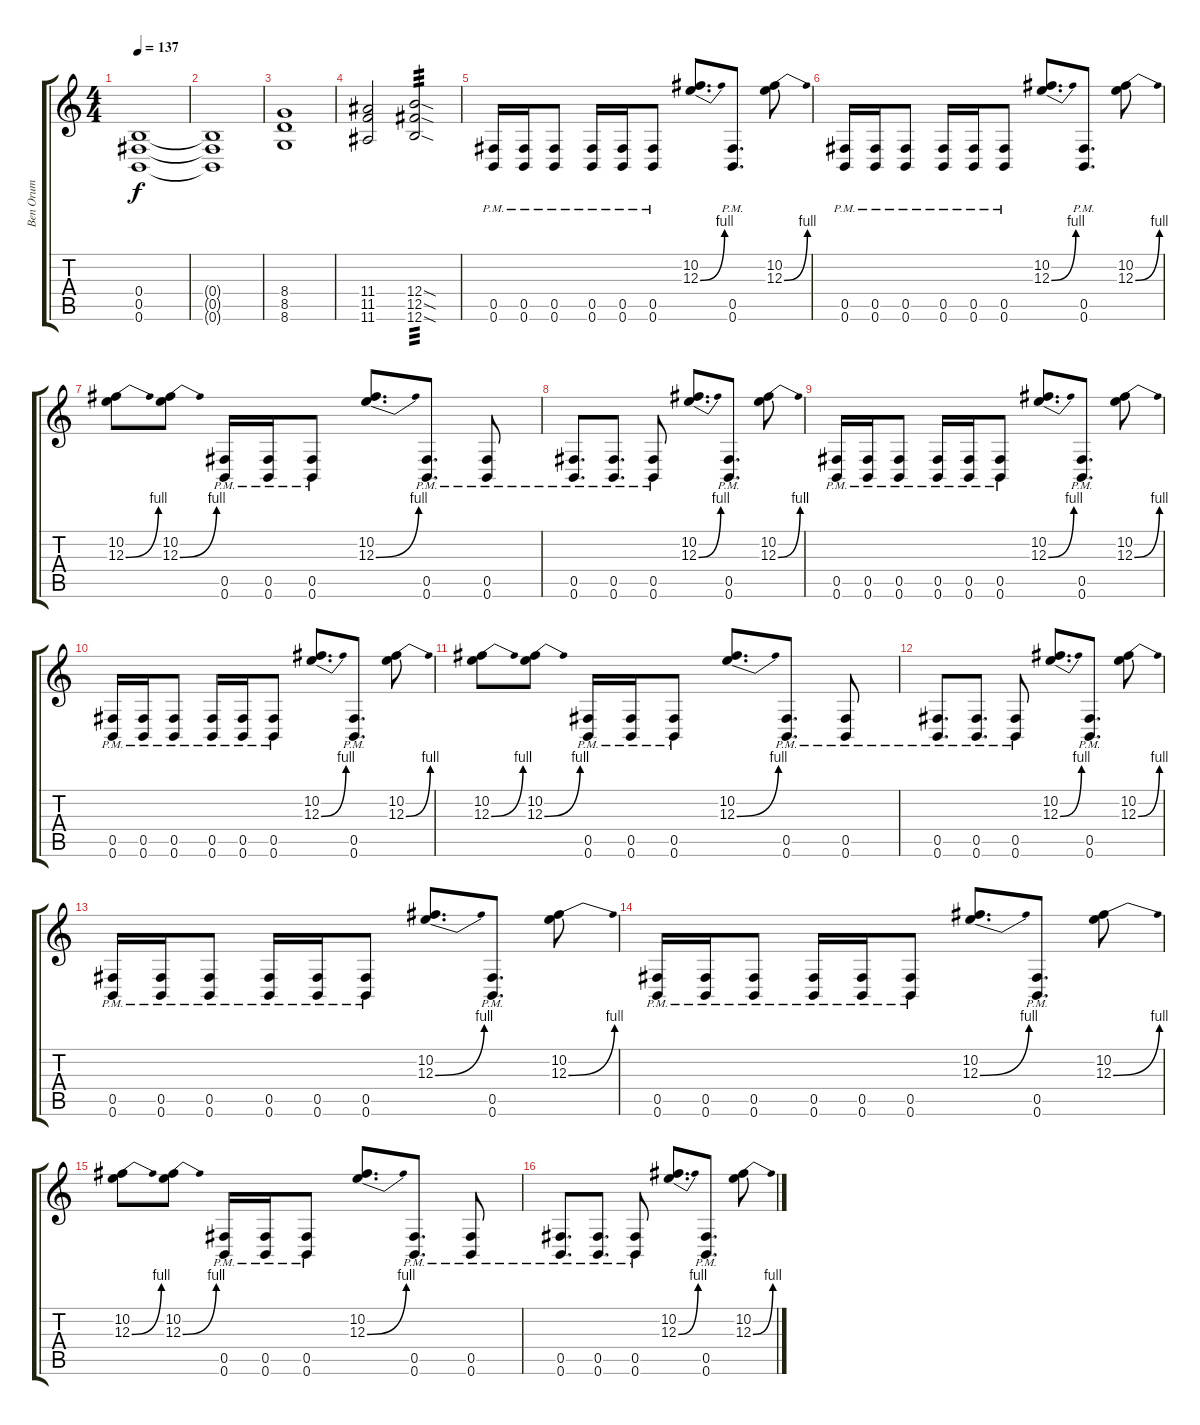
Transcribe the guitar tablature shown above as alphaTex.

\track ("Ben Orum" "Ben Orum") {instrument distortionguitar}
\staff {score tabs}
\tuning (Db4 Ab3 E3 B2 Gb2 B1) {hide}
\ts (4 4)
\tempo 137
\clef g2
\ks c
(0.4 0.5 0.6).1{dy f} |
(0.4{t} 0.5{t} 0.6{t}).1 |
(8.4 8.5 8.6).1 |
(11.4 11.5 11.6).2 (12.4{sod} 12.5{sod} 12.6{sod}).2{tp 3 instrument guitarfretnoise} |
(0.5{pm} 0.6{pm}).16{instrument distortionguitar} (0.5{pm} 0.6{pm}).16 (0.5{pm} 0.6{pm}).8 (0.5{pm} 0.6{pm}).16 (0.5{pm} 0.6{pm}).16 (0.5{pm} 0.6{pm}).8 (10.2 12.3{be (bend 0 0 60 4)}).8{d} (0.5{pm} 0.6{pm}).8{d} (10.2 12.3{be (bend 0 0 60 4)}).8 |
(0.5{pm} 0.6{pm}).16 (0.5{pm} 0.6{pm}).16 (0.5{pm} 0.6{pm}).8 (0.5{pm} 0.6{pm}).16 (0.5{pm} 0.6{pm}).16 (0.5{pm} 0.6{pm}).8 (10.2 12.3{be (bend 0 0 60 4)}).8{d} (0.5{pm} 0.6{pm}).8{d} (10.2 12.3{be (bend 0 0 60 4)}).8 |
(10.2 12.3{be (bend 0 0 60 4)}).8 (10.2 12.3{be (bend 0 0 60 4)}).8 (0.5{pm} 0.6{pm}).16 (0.5{pm} 0.6{pm}).16 (0.5{pm} 0.6{pm}).8 (10.2 12.3{be (bend 0 0 60 4)}).8{d} (0.5{pm} 0.6{pm}).8{d} (0.5{pm} 0.6{pm}).8 |
(0.5{pm} 0.6{pm}).8{d} (0.5{pm} 0.6{pm}).8{d} (0.5{pm} 0.6{pm}).8 (10.2 12.3{be (bend 0 0 60 4)}).8{d} (0.5{pm} 0.6{pm}).8{d} (10.2 12.3{be (bend 0 0 60 4)}).8 |
(0.5{pm} 0.6{pm}).16 (0.5{pm} 0.6{pm}).16 (0.5{pm} 0.6{pm}).8 (0.5{pm} 0.6{pm}).16 (0.5{pm} 0.6{pm}).16 (0.5{pm} 0.6{pm}).8 (10.2 12.3{be (bend 0 0 60 4)}).8{d} (0.5{pm} 0.6{pm}).8{d} (10.2 12.3{be (bend 0 0 60 4)}).8 |
(0.5{pm} 0.6{pm}).16 (0.5{pm} 0.6{pm}).16 (0.5{pm} 0.6{pm}).8 (0.5{pm} 0.6{pm}).16 (0.5{pm} 0.6{pm}).16 (0.5{pm} 0.6{pm}).8 (10.2 12.3{be (bend 0 0 60 4)}).8{d} (0.5{pm} 0.6{pm}).8{d} (10.2 12.3{be (bend 0 0 60 4)}).8 |
(10.2 12.3{be (bend 0 0 60 4)}).8 (10.2 12.3{be (bend 0 0 60 4)}).8 (0.5{pm} 0.6{pm}).16 (0.5{pm} 0.6{pm}).16 (0.5{pm} 0.6{pm}).8 (10.2 12.3{be (bend 0 0 60 4)}).8{d} (0.5{pm} 0.6{pm}).8{d} (0.5{pm} 0.6{pm}).8 |
(0.5{pm} 0.6{pm}).8{d} (0.5{pm} 0.6{pm}).8{d} (0.5{pm} 0.6{pm}).8 (10.2 12.3{be (bend 0 0 60 4)}).8{d} (0.5{pm} 0.6{pm}).8{d} (10.2 12.3{be (bend 0 0 60 4)}).8 |
(0.5{pm} 0.6{pm}).16 (0.5{pm} 0.6{pm}).16 (0.5{pm} 0.6{pm}).8 (0.5{pm} 0.6{pm}).16 (0.5{pm} 0.6{pm}).16 (0.5{pm} 0.6{pm}).8 (10.2 12.3{be (bend 0 0 60 4)}).8{d} (0.5{pm} 0.6{pm}).8{d} (10.2 12.3{be (bend 0 0 60 4)}).8 |
(0.5{pm} 0.6{pm}).16 (0.5{pm} 0.6{pm}).16 (0.5{pm} 0.6{pm}).8 (0.5{pm} 0.6{pm}).16 (0.5{pm} 0.6{pm}).16 (0.5{pm} 0.6{pm}).8 (10.2 12.3{be (bend 0 0 60 4)}).8{d} (0.5{pm} 0.6{pm}).8{d} (10.2 12.3{be (bend 0 0 60 4)}).8 |
(10.2 12.3{be (bend 0 0 60 4)}).8 (10.2 12.3{be (bend 0 0 60 4)}).8 (0.5{pm} 0.6{pm}).16 (0.5{pm} 0.6{pm}).16 (0.5{pm} 0.6{pm}).8 (10.2 12.3{be (bend 0 0 60 4)}).8{d} (0.5{pm} 0.6{pm}).8{d} (0.5{pm} 0.6{pm}).8 |
(0.5{pm} 0.6{pm}).8{d} (0.5{pm} 0.6{pm}).8{d} (0.5{pm} 0.6{pm}).8 (10.2 12.3{be (bend 0 0 60 4)}).8{d} (0.5{pm} 0.6{pm}).8{d} (10.2 12.3{be (bend 0 0 60 4)}).8
